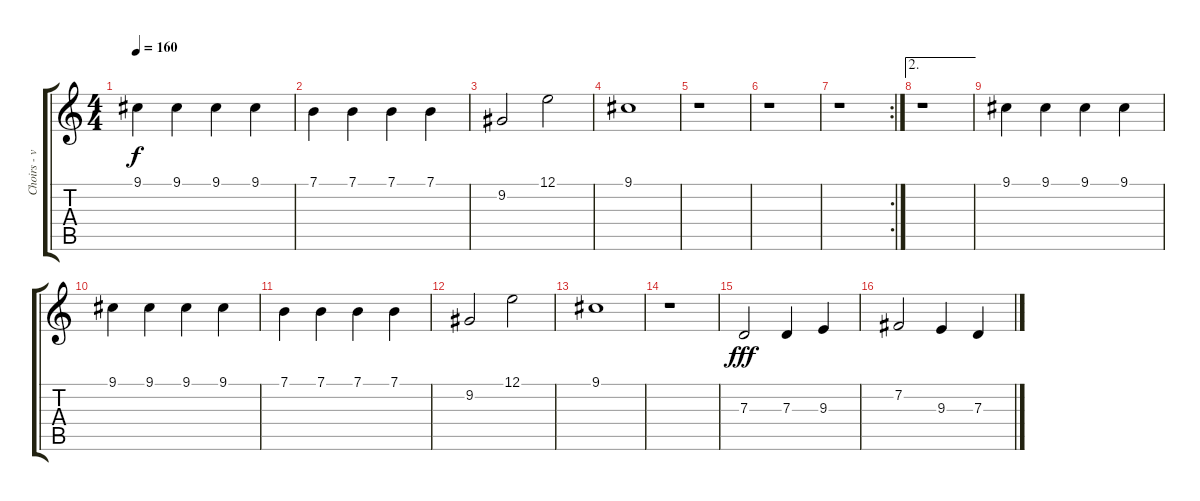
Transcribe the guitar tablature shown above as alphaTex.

\track ("Choirs - voice" "Choirs - v") {instrument lead6voice}
\staff {score tabs}
\tuning (E4 B3 G3 D3 A2 E2) {hide}
\ts (4 4)
\tempo 160
\clef g2
\ks c
9.1.4{dy f volume 15 balance 8 instrument violin} 9.1.4 9.1.4 9.1.4 |
7.1.4{volume 15 balance 8 instrument violin} 7.1.4 7.1.4 7.1.4 |
9.2.2 12.1.2 |
9.1.1 |
r.1 |
r.1 |
\rc 2
r.1 |
\ae 2
r.1 |
9.1.4{volume 15 balance 8 instrument violin} 9.1.4 9.1.4 9.1.4 |
9.1.4{volume 15 balance 8 instrument violin} 9.1.4 9.1.4 9.1.4 |
7.1.4{volume 15 balance 8 instrument violin} 7.1.4 7.1.4 7.1.4 |
9.2.2 12.1.2 |
9.1.1 |
r.1 |
7.3.2{dy fff volume 16 balance 8 instrument lead1square} 7.3.4 9.3.4 |
7.2.2 9.3.4 7.3.4
